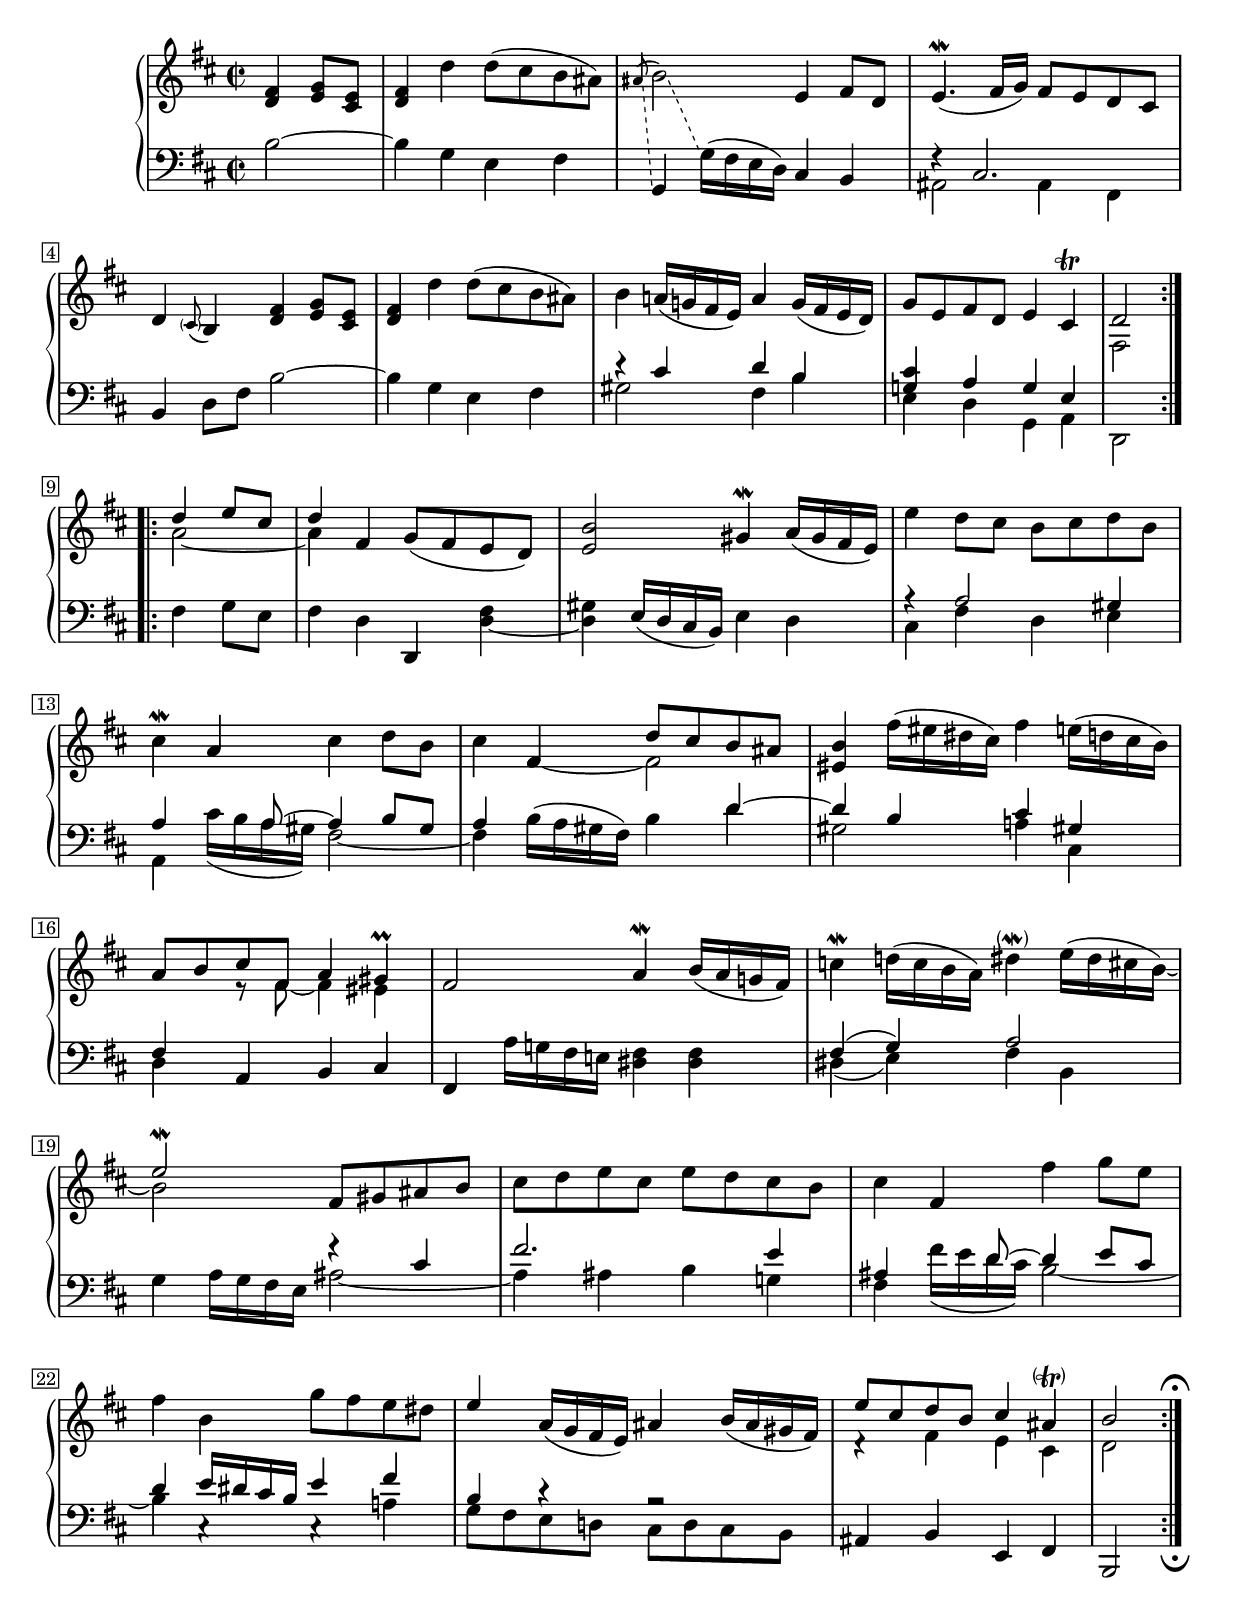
Global = {
  \key b \minor
  \time 2/2
  \include "../global.ly"
}

Soprano = \context Voice = "one" \relative c' {
  \voiceOne
  \label #'GavotteI
  \stemNeutral\tieNeutral\slurNeutral
  \override Glissando.style = #'dashed-line
  \override MultiMeasureRest.staff-position = #0
  \override Rest.staff-position = #0
  \repeat volta 2 {
  \partial 2 <d fis>4 <e g>8 <cis e>
  %1
  | <d fis>4 d'4 d8( cis b ais)
  | \appoggiatura ais8 b2*1/2\glissando \change Staff = "lower" g,16( fis e d)
    \change Staff = "upper" e'4 fis8 d
  | e4.\mordent( fis16 g) fis8 e d cis
  | d4 \appoggiatura \parenthesize cis8 b4 <d fis> <e g>8 <cis e>
  %5
  | <d fis>4 d' 	d8( cis b ais)
  | b4 a16( g fis e) a4 g16( fis e d)
  | g8 e fis d e4 cis\trill
  | d2
  }
  \break
  \repeat volta 2 {
  \partial 2 \stemUp d'4 e8 cis
  | d4 fis, g8( fis e d)
  %10
  | <e b'>2 gis4\mordent a16( gis fis e)
  | \stemNeutral e'4 d8 cis b cis d b
  | cis4\mordent a cis d8 b
  | cis4 \stemUp fis, d'8 cis b ais
  | \stemNeutral <eis b'>4 fis'16( eis dis cis) fis4 e16( d cis b)
  %15
  | \stemUp a8 b cis fis, a4 gis\prall
  | fis2 a4\mordent b16( a g fis)
  | \stemNeutral c'4\mordent d16( c b a) dis4\parenthesize\mordent e16( dis cis b)
  | \once\stemUp e2\mordent fis,8 gis ais b
  | cis d e cis e d cis b
  %20
  | cis4 fis, fis' g8 e
  | fis4 b, g'8 fis e dis
  | \stemUp e4 a,16( g fis e) ais4 b16( ais gis fis)
  | e'8 cis d b cis4 ais\parenthesize\trill
  | b2
    \override Score.TextMark.self-alignment-X = #CENTER
    \textEndMark \markup { \musicglyph "scripts.ufermata" }
  }
}

Alto = \context Voice = "two" \relative c' {
  \voiceTwo
  \stemDown\tieDown
  \override Rest.staff-position = #0
  \partial 2 s2
  %1
  | s1*7
  | \partial 2 fis,2
  | \partial 2 a'2~
  %10
  | a4 s2.
  | s1*3
  | s4 \once\omit Stem fis~ fis2
  | s1
  %16
  | s4 e8\rest fis~ fis4 eis
  | s1
  | s2. s8. \once\omit Flag \once\omit Stem b'16~
  | b2 s
  | s1*4
  %24
  | d,4\rest fis e cis
  | d2
}

Tenor = \context Voice = "three" \relative c {
  \voiceThree
  \stemUp\tieUp
  \override Rest.staff-position = #0
  \partial 2 s2
  %1
  | s1*2
  | f4\rest cis2.
  | s1*2
  %6
  | d'4\rest cis d b
  | <g cis> a g e
  \partial 2 s2
  \partial 2 s2
  | s1*2
  %12
  | a4\rest a2 gis4
  | a4 s8 a8~ a4 b8 gis
  | a4 s2 d4~
  %15
  | d b cis gis!
  | fis s2.
  | s1
  | fis4( g) a2
  | s2 f'4\rest cis
  | fis2. e4
  | ais, s8 d~ d4 e8 cis
  | d4 e16 dis cis b e4 fis
  | b, c\rest a2\rest
}

Bass = \context Voice = "four" \relative c {
  \voiceFour
  \stemNeutral\tieNeutral\slurNeutral
  \override Glissando.style = #'dashed-line
  \override MultiMeasureRest.staff-position = #0
  \override Rest.staff-position = #0
  \repeat volta 2 {
  \partial 2 b'2~
  %1
  | b4 g e fis
  | \change Staff = "upper"\once\stemDown \once\omit Flag \once\omit Stem \grace ais'8\glissando
    \change Staff = "lower" g,,4 s cis b
  | \stemDown ais2 ais4 fis
  | \stemNeutral b4 d8 fis b2~
  %5
  | b4 g e fis
  | \stemDown gis2 fis4 b
  | e, d g, a
  | d,2
  }
  \repeat volta 2 {
  \partial 2 \stemNeutral fis'4 g8 e
  | fis4 d d, <d' fis>~
  %10
  | <d gis> e16( d cis b) e4 d
  | \stemDown\tieDown cis fis d e
  | a, cis'16_( b a gis) fis2~
  | fis4 b16( a gis fis) b4 d
  | gis,2 a!4 cis,
  %15
  | d \stemNeutral a b cis
  | fis, a'16 g! fis e! <dis fis>4 q
  | \stemDown\tieDown dis_( e) fis b,
  | g' a16 g fis e ais2~
  | ais4 ais b g!
  %20
  | fis fis'16_( e d cis) b2~
  | b4 c,\rest c\rest a'!
  | g8 fis e d! cis d cis b
  | \stemNeutral ais4 b e, fis
  | b,2
    \tweak direction #DOWN
    \textEndMark \markup { \musicglyph "scripts.dfermata" }
  }
}

\score {
  \new PianoStaff
  <<
    \accidentalStyle Score.piano
    \context Staff = "upper" <<
      \set Staff.midiInstrument = #"acoustic grand"
      \Global
      \clef treble
      \Soprano
      \Alto
    >>
    \context Staff = "lower" <<
      \set Staff.midiInstrument = #"acoustic grand"
      \Global
      \clef bass
      \Tenor
      \Bass
    >>
  >>
  \header {
    composer = ##f % "Johann Sebastian Bach"
    opus = ##f % "BWV 831"
    title = \markup { "Gavotte I" }
    subtitle = ##f
  }
  \layout {
    \context {
      \PianoStaff
      \override Parentheses.font-size = #-2
      \override TextScript.font-shape = #'italic
      \override TextScript.font-size = #-1
    }
  }
  \midi {
    \tempo 4 = 100
  }
}
